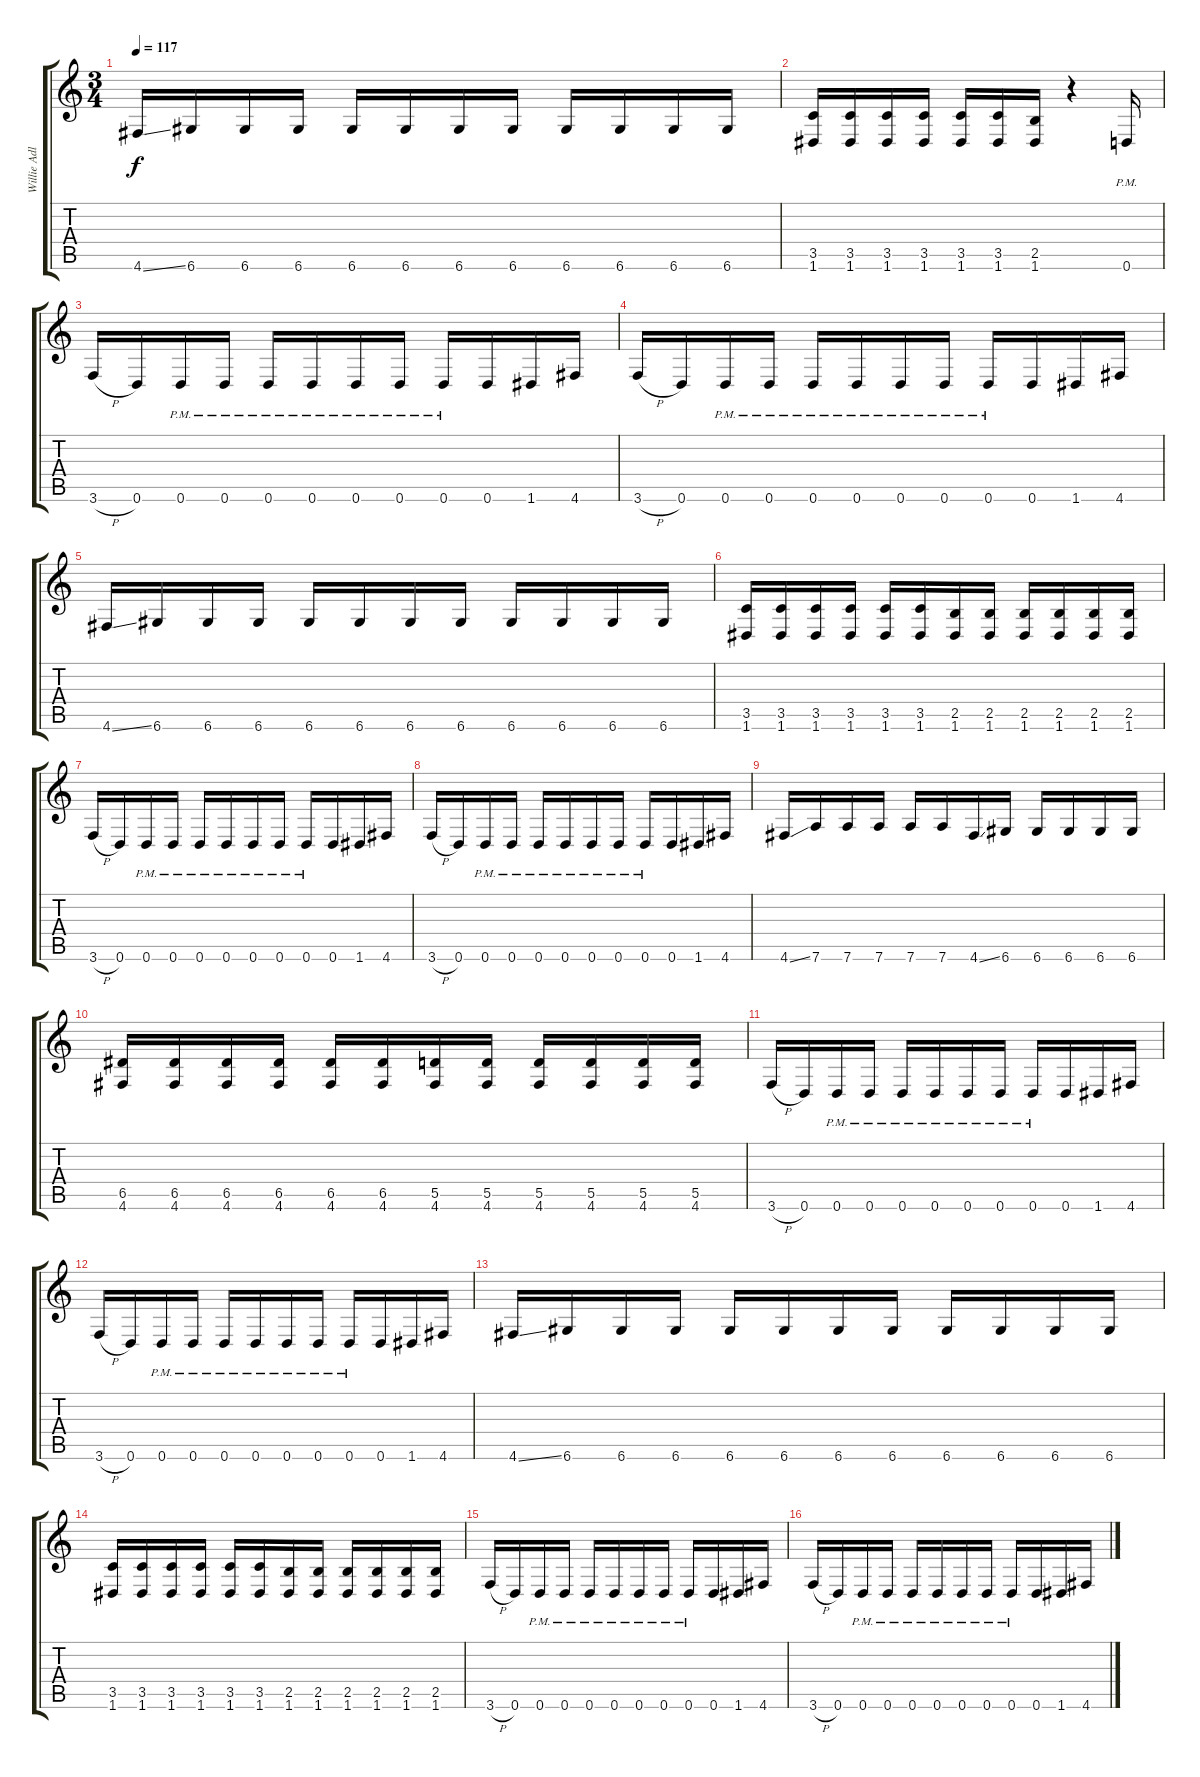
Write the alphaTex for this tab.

\track ("Willie Adler" "Willie Adl") {instrument distortionguitar}
\staff {score tabs}
\tuning (E4 B3 G3 D3 A2 D2) {hide}
\ts (3 4)
\tempo 117
\clef g2
\ks c
4.6{ss}.16{dy f} 6.6.16 6.6.16 6.6.16 6.6.16 6.6.16 6.6.16 6.6.16 6.6.16 6.6.16 6.6.16 6.6.16 |
(3.5 1.6).16 (3.5 1.6).16 (3.5 1.6).16 (3.5 1.6).16 (3.5 1.6).16 (3.5 1.6).16 (2.5 1.6).16 r.4 0.6{pm}.16 |
3.6{h}.16 0.6.16 0.6{pm}.16 0.6{pm}.16 0.6{pm}.16 0.6{pm}.16 0.6{pm}.16 0.6{pm}.16 0.6{pm}.16 0.6.16 1.6.16 4.6.16 |
3.6{h}.16 0.6.16 0.6{pm}.16 0.6{pm}.16 0.6{pm}.16 0.6{pm}.16 0.6{pm}.16 0.6{pm}.16 0.6{pm}.16 0.6.16 1.6.16 4.6.16 |
4.6{ss}.16 6.6.16 6.6.16 6.6.16 6.6.16 6.6.16 6.6.16 6.6.16 6.6.16 6.6.16 6.6.16 6.6.16 |
(3.5 1.6).16 (3.5 1.6).16 (3.5 1.6).16 (3.5 1.6).16 (3.5 1.6).16 (3.5 1.6).16 (2.5 1.6).16 (2.5 1.6).16 (2.5 1.6).16 (2.5 1.6).16 (2.5 1.6).16 (2.5 1.6).16 |
3.6{h}.16 0.6.16 0.6{pm}.16 0.6{pm}.16 0.6{pm}.16 0.6{pm}.16 0.6{pm}.16 0.6{pm}.16 0.6{pm}.16 0.6.16 1.6.16 4.6.16 |
3.6{h}.16 0.6.16 0.6{pm}.16 0.6{pm}.16 0.6{pm}.16 0.6{pm}.16 0.6{pm}.16 0.6{pm}.16 0.6{pm}.16 0.6.16 1.6.16 4.6.16 |
4.6{ss}.16 7.6.16 7.6.16 7.6.16 7.6.16 7.6.16 4.6{ss}.16 6.6.16 6.6.16 6.6.16 6.6.16 6.6.16 |
(6.5 4.6).16 (6.5 4.6).16 (6.5 4.6).16 (6.5 4.6).16 (6.5 4.6).16 (6.5 4.6).16 (5.5 4.6).16 (5.5 4.6).16 (5.5 4.6).16 (5.5 4.6).16 (5.5 4.6).16 (5.5 4.6).16 |
3.6{h}.16 0.6.16 0.6{pm}.16 0.6{pm}.16 0.6{pm}.16 0.6{pm}.16 0.6{pm}.16 0.6{pm}.16 0.6{pm}.16 0.6.16 1.6.16 4.6.16 |
3.6{h}.16 0.6.16 0.6{pm}.16 0.6{pm}.16 0.6{pm}.16 0.6{pm}.16 0.6{pm}.16 0.6{pm}.16 0.6{pm}.16 0.6.16 1.6.16 4.6.16 |
4.6{ss}.16 6.6.16 6.6.16 6.6.16 6.6.16 6.6.16 6.6.16 6.6.16 6.6.16 6.6.16 6.6.16 6.6.16 |
(3.5 1.6).16 (3.5 1.6).16 (3.5 1.6).16 (3.5 1.6).16 (3.5 1.6).16 (3.5 1.6).16 (2.5 1.6).16 (2.5 1.6).16 (2.5 1.6).16 (2.5 1.6).16 (2.5 1.6).16 (2.5 1.6).16 |
3.6{h}.16 0.6.16 0.6{pm}.16 0.6{pm}.16 0.6{pm}.16 0.6{pm}.16 0.6{pm}.16 0.6{pm}.16 0.6{pm}.16 0.6.16 1.6.16 4.6.16 |
3.6{h}.16 0.6.16 0.6{pm}.16 0.6{pm}.16 0.6{pm}.16 0.6{pm}.16 0.6{pm}.16 0.6{pm}.16 0.6{pm}.16 0.6.16 1.6.16 4.6.16
